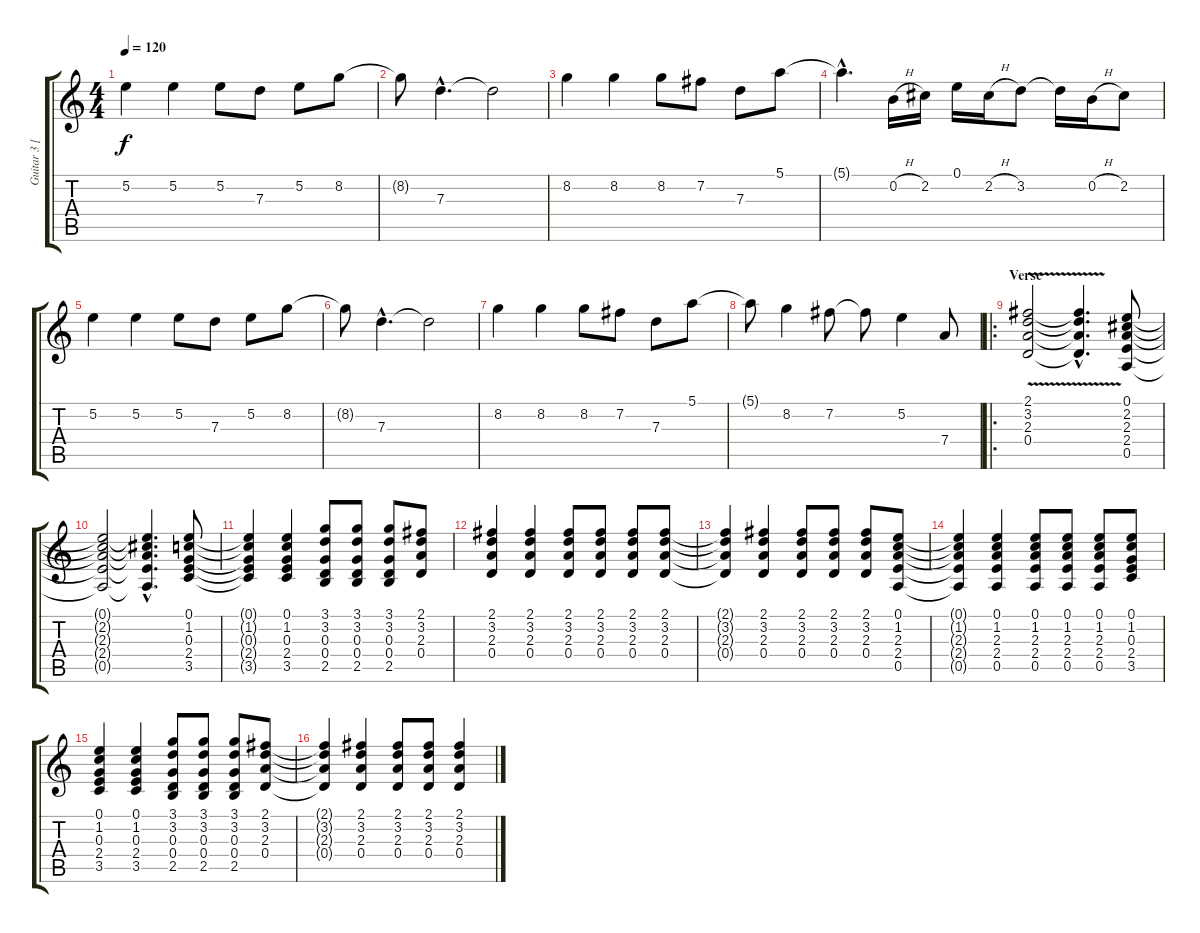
\track ("Guitar 3 [Rythm]" "Guitar 3 [") {instrument acousticguitarnylon}
\staff {score tabs}
\tuning (E4 B3 G3 D3 A2 E2) {hide}
\ts (4 4)
\tempo 120
\clef g2
\ks c
5.2.4{dy f instrument acousticguitarnylon} 5.2.4 5.2.8 7.3.8 5.2.8 8.2.8 |
8.2{t}.8 7.3{hac}.4{d} 7.3{t}.2 |
8.2.4 8.2.4 8.2.8 7.2.8 7.3.8 5.1.8 |
5.1{hac t}.4{d} 0.2{h}.16 2.2.16 0.1.16 2.2{h}.16 3.2.8 3.2{t}.16 0.2{h}.16 2.2.8 |
5.2.4 5.2.4 5.2.8 7.3.8 5.2.8 8.2.8 |
8.2{t}.8 7.3{hac}.4{d} 7.3{t}.2 |
8.2.4 8.2.4 8.2.8 7.2.8 7.3.8 5.1.8 |
5.1{t}.8 8.2.4 7.2.8 7.2{t}.8 5.2.4 7.4.8 |
\ro
\section ("" "Verse")
(2.1{v} 3.2{v} 2.3{v} 0.4{v}).2 (2.1{hac t} 3.2{hac t} 2.3{hac t} 0.4{hac t}).4{d} (0.1 2.2 2.3 2.4 0.5).8 |
(0.1{t} 2.2{t} 2.3{t} 2.4{t} 0.5{t}).2 (0.1{hac t} 2.2{hac t} 2.3{hac t} 2.4{hac t} 0.5{hac t}).4{d} (0.1 1.2 0.3 2.4 3.5).8 |
(0.1{t} 1.2{t} 0.3{t} 2.4{t} 3.5{t}).4 (0.1 1.2 0.3 2.4 3.5).4 (3.1 3.2 0.3 0.4 2.5).8 (3.1 3.2 0.3 0.4 2.5).8 (3.1 3.2 0.3 0.4 2.5).8 (2.1 3.2 2.3 0.4).8 |
(2.1 3.2 2.3 0.4).4 (2.1 3.2 2.3 0.4).4 (2.1 3.2 2.3 0.4).8 (2.1 3.2 2.3 0.4).8 (2.1 3.2 2.3 0.4).8 (2.1 3.2 2.3 0.4).8 |
(2.1{t} 3.2{t} 2.3{t} 0.4{t}).4 (2.1 3.2 2.3 0.4).4 (2.1 3.2 2.3 0.4).8 (2.1 3.2 2.3 0.4).8 (2.1 3.2 2.3 0.4).8 (0.1 1.2 2.3 2.4 0.5).8 |
(0.1{t} 1.2{t} 2.3{t} 2.4{t} 0.5{t}).4 (0.1 1.2 2.3 2.4 0.5).4 (0.1 1.2 2.3 2.4 0.5).8 (0.1 1.2 2.3 2.4 0.5).8 (0.1 1.2 2.3 2.4 0.5).8 (0.1 1.2 0.3 2.4 3.5).8 |
(0.1 1.2 0.3 2.4 3.5).4 (0.1 1.2 0.3 2.4 3.5).4 (3.1 3.2 0.3 0.4 2.5).8 (3.1 3.2 0.3 0.4 2.5).8 (3.1 3.2 0.3 0.4 2.5).8 (2.1 3.2 2.3 0.4).8 |
(2.1{t} 3.2{t} 2.3{t} 0.4{t}).4 (2.1 3.2 2.3 0.4).4 (2.1 3.2 2.3 0.4).8 (2.1 3.2 2.3 0.4).8 (2.1 3.2 2.3 0.4).4
